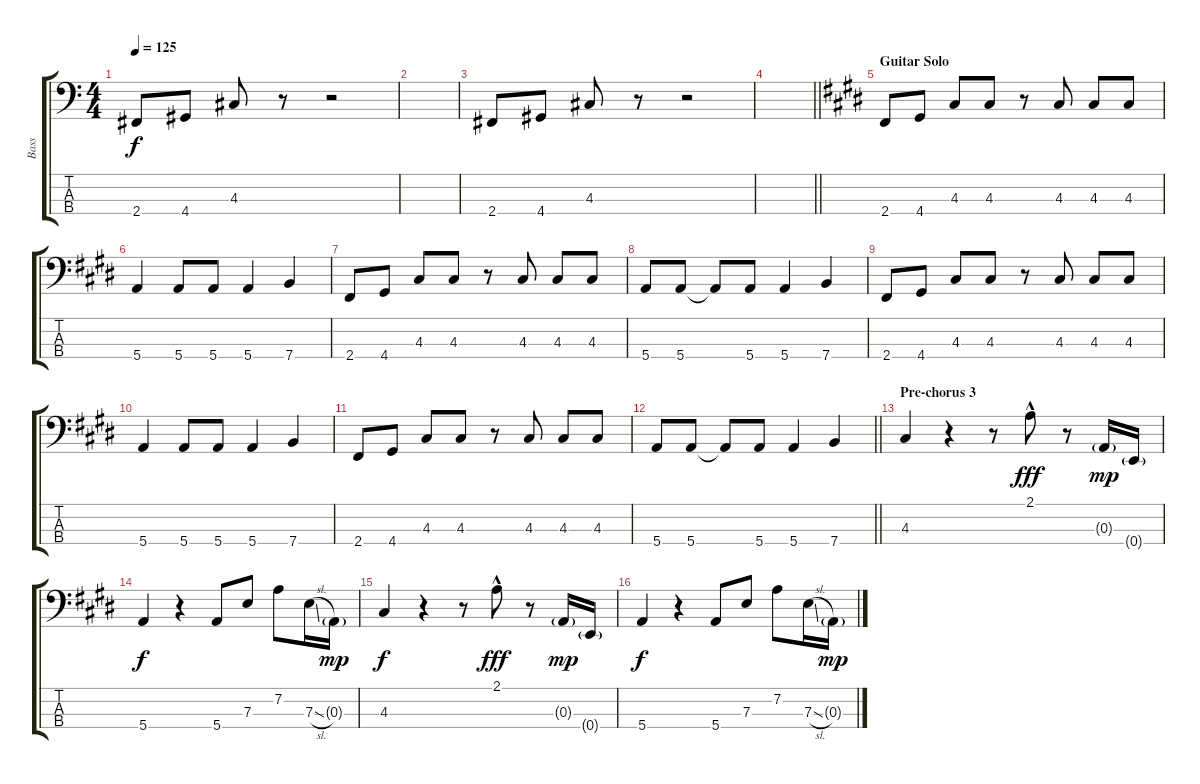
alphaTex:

\track ("Bass" "Bass") {instrument electricbasspick}
\staff {score tabs}
\tuning (G2 D2 A1 E1) {hide}
\ts (4 4)
\tempo 125
\clef f4
\ks c
2.4.8{dy f} 4.4.8 4.3.8 r.8 r.2 |
|
2.4.8 4.4.8 4.3.8 r.8 r.2 |
\barLineRight lightlight
|
\section ("" "Guitar Solo")
\ks c#minor
2.4.8 4.4.8 4.3.8 4.3.8 r.8 4.3.8{instrument slapbass2} 4.3.8{instrument electricbasspick} 4.3.8 |
5.4.4 5.4.8 5.4.8 5.4.4 7.4.4 |
2.4.8 4.4.8 4.3.8 4.3.8 r.8 4.3.8{instrument slapbass2} 4.3.8{instrument electricbasspick} 4.3.8 |
5.4.8 5.4.8 5.4{t}.8 5.4.8 5.4.4 7.4.4 |
2.4.8 4.4.8 4.3.8 4.3.8 r.8 4.3.8{instrument slapbass2} 4.3.8{instrument electricbasspick} 4.3.8 |
5.4.4 5.4.8 5.4.8 5.4.4 7.4.4 |
2.4.8 4.4.8 4.3.8 4.3.8 r.8 4.3.8{instrument slapbass2} 4.3.8{instrument electricbasspick} 4.3.8 |
\barLineRight lightlight
5.4.8 5.4.8 5.4{t}.8 5.4.8 5.4.4 7.4.4 |
\section ("" "Pre-chorus 3")
4.3.4 r.4 r.8 2.1{hac}.8{dy fff volume 16 instrument slapbass1} r.8 0.3{g}.16{dy mp volume 13 instrument electricbasspick} 0.4{g}.16 |
5.4.4{dy f} r.4 5.4.8 7.3.8 7.2.8 7.3{sl}.16 0.3{g}.16{dy mp} |
4.3.4{dy f} r.4 r.8 2.1{hac}.8{dy fff volume 16 instrument slapbass1} r.8 0.3{g}.16{dy mp volume 13 instrument electricbasspick} 0.4{g}.16 |
5.4.4{dy f} r.4 5.4.8 7.3.8 7.2.8 7.3{sl}.16 0.3{g}.16{dy mp}
